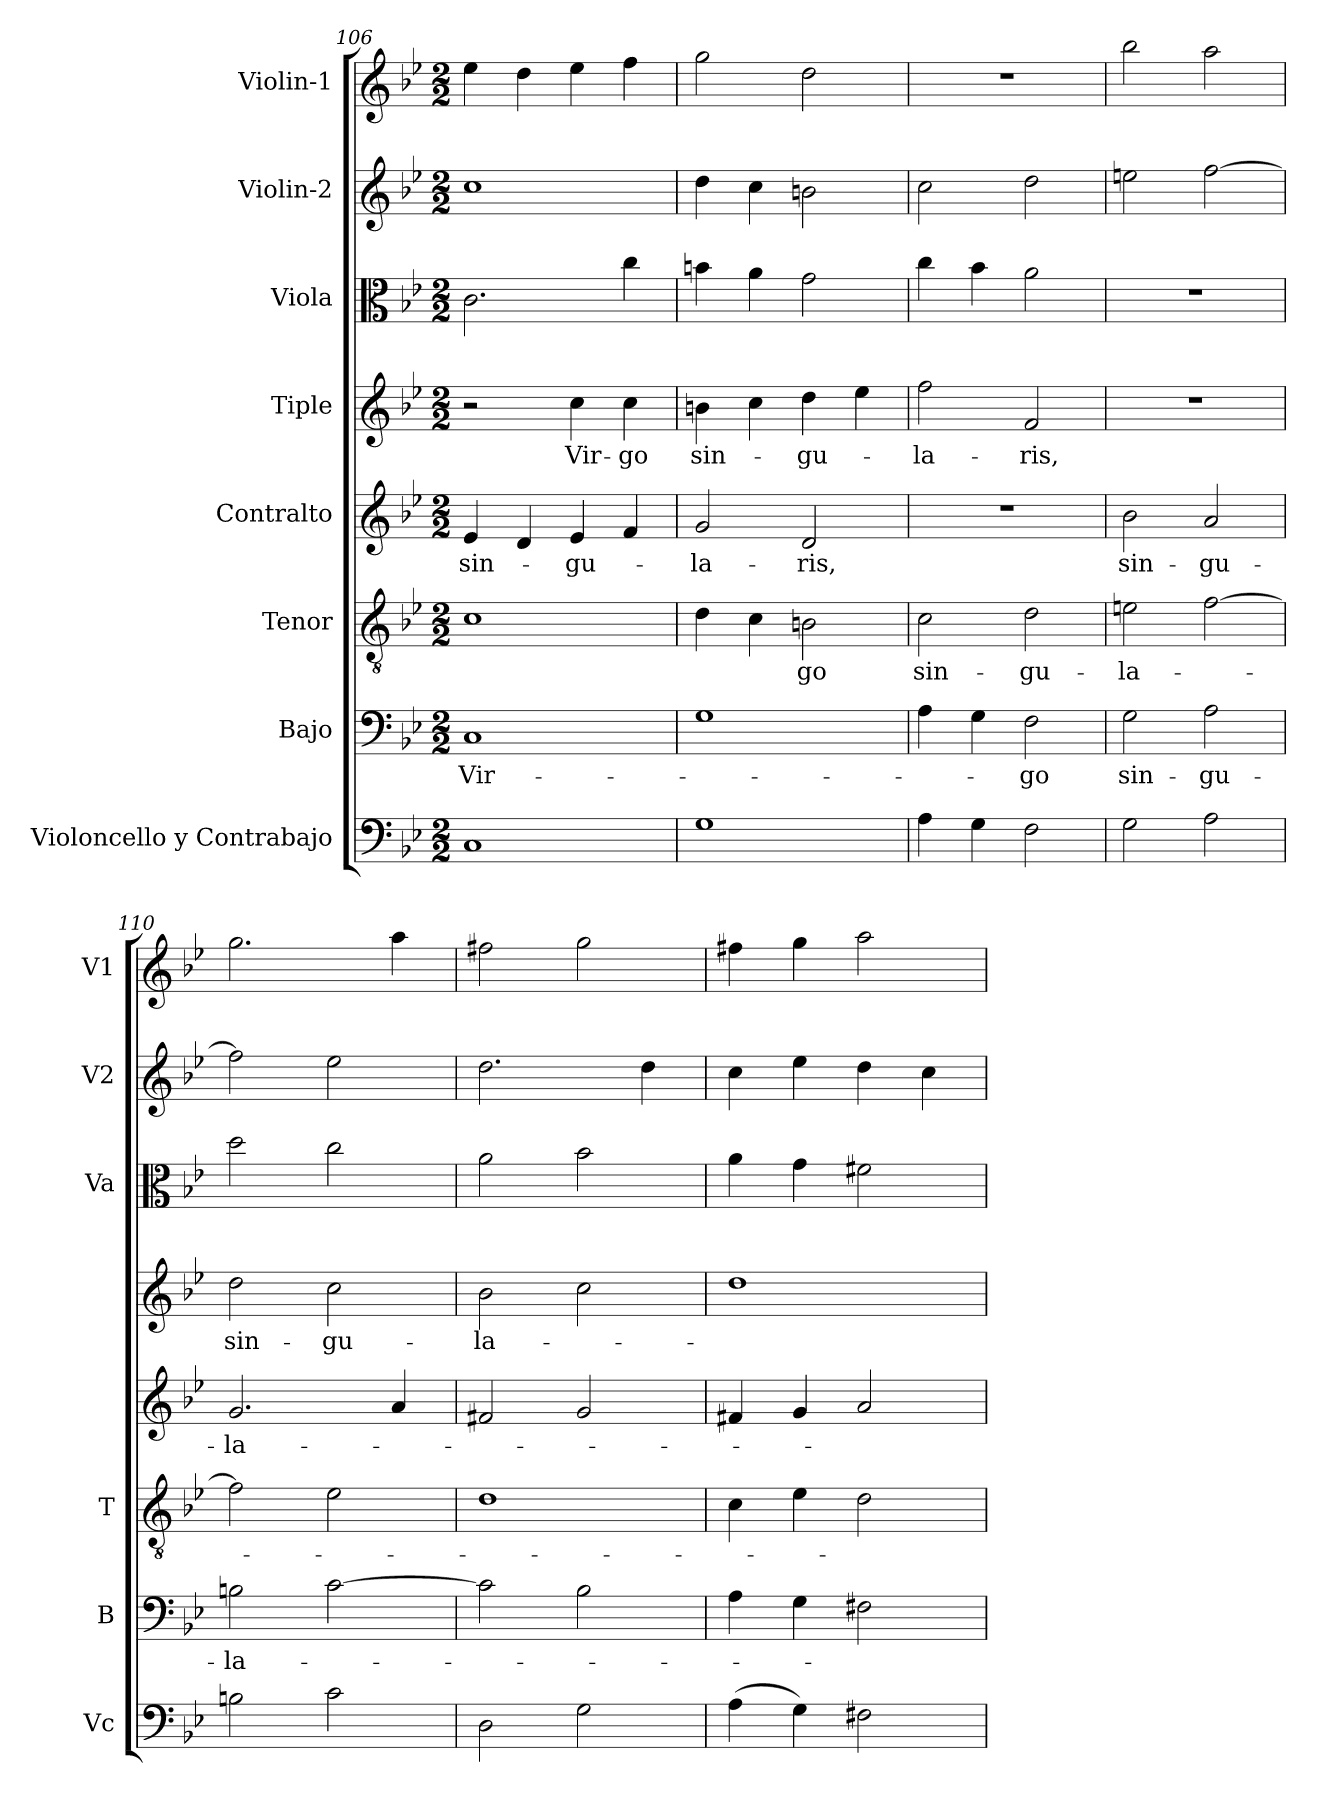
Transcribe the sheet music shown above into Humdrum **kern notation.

**kern	**kern	**text	**kern	**text	**kern	**text	**kern	**text	**kern	**kern	**kern
*part8	*part7	*part7	*part6	*part6	*part5	*part5	*part4	*part4	*part3	*part2	*part1
*staff8	*staff7	*staff7	*staff6	*staff6	*staff5	*staff5	*staff4	*staff4	*staff3	*staff2	*staff1
*I"Violoncello y Contrabajo	*I"Bajo	*	*I"Tenor	*	*I"Contralto	*	*I"Tiple	*	*I"Viola	*I"Violin-2	*I"Violin-1
*I'Vc	*I'B	*	*I'T	*	*	*	*	*	*I'Va	*I'V2	*I'V1
*clefF4	*clefF4	*	*clefGv2	*	*clefG2	*	*clefG2	*	*clefC3	*clefG2	*clefG2
*k[b-e-]	*k[b-e-]	*	*k[b-e-]	*	*k[b-e-]	*	*k[b-e-]	*	*k[b-e-]	*k[b-e-]	*k[b-e-]
*B-:	*B-:	*	*B-:	*	*B-:	*	*B-:	*	*B-:	*B-:	*B-:
*M2/2	*M2/2	*	*M2/2	*	*M2/2	*	*M2/2	*	*M2/2	*M2/2	*M2/2
=106	=106	=106	=106	=106	=106	=106	=106	=106	=106	=106	=106
!	!	!LO:LY:b	!	!	!	!LO:LY:b	!	!	!	!	!
1C	1C	Vir-	1c	.	4e-/	sin-	2r	.	2.c\	1cc	4ee-\
.	.	.	.	.	4d/	.	.	.	.	.	4dd\
!	!	!	!	!	!	!LO:LY:b	!	!LO:LY:b	!	!	!
.	.	.	.	.	4e-/	-gu-	4cc\	Vir-	.	.	4ee-\
!	!	!	!	!	!	!	!	!LO:LY:b	!	!	!
.	.	.	.	.	4f/	.	4cc\	-go	4cc\	.	4ff\
=107	=107	=107	=107	=107	=107	=107	=107	=107	=107	=107	=107
!	!	!	!	!	!	!LO:LY:b	!	!LO:LY:b	!	!	!
1G	1G	.	4d\	.	2g/	-la-	4bn\	sin-	4bn\	4dd\	2gg\
.	.	.	4c\	.	.	.	4cc\	.	4a\	4cc\	.
!	!	!	!	!LO:LY:b	!	!LO:LY:b	!	!LO:LY:b	!	!	!
.	.	.	2Bn\	-go	2d/	-ris,	4dd\	-gu-	2g\	2bn\	2dd\
.	.	.	.	.	.	.	4ee-\	.	.	.	.
=108	=108	=108	=108	=108	=108	=108	=108	=108	=108	=108	=108
!	!	!	!	!LO:LY:b	!	!	!	!LO:LY:b	!	!	!
4A\	4A\	.	2c\	sin-	1r	.	2ff\	-la-	4cc\	2cc\	1r
4G\	4G\	.	.	.	.	.	.	.	4b-\	.	.
!	!	!LO:LY:b	!	!LO:LY:b	!	!	!	!LO:LY:b	!	!	!
2F\	2F\	-go	2d\	-gu-	.	.	2f/	-ris,	2a\	2dd\	.
!!LO:PB:g=z
=109	=109	=109	=109	=109	=109	=109	=109	=109	=109	=109	=109
!	!	!LO:LY:b	!	!LO:LY:b	!	!LO:LY:b	!	!	!	!	!
2G\	2G\	sin-	2en\	-la-	2b-\	sin-	1r	.	1r	2een\	2bb-\
!	!	!LO:LY:b	!	!	!	!LO:LY:b	!	!	!	!	!
2A\	2A\	-gu-	[2f\	.	2a/	-gu-	.	.	.	[2ff\	2aa\
=110	=110	=110	=110	=110	=110	=110	=110	=110	=110	=110	=110
!	!	!LO:LY:b	!	!	!	!LO:LY:b	!	!LO:LY:b	!	!	!
2Bn\	2Bn\	-la-	2f\]	.	2.g/	-la-	2dd\	sin-	2dd\	2ff\]	2.gg\
!	!	!	!	!	!	!	!	!LO:LY:b	!	!	!
2c\	[2c\	.	2e-i\	.	.	.	2cc\	-gu-	2cc\	2ee-i\	.
.	.	.	.	.	4a/	.	.	.	.	.	4aa\
=111	=111	=111	=111	=111	=111	=111	=111	=111	=111	=111	=111
!	!	!	!	!	!	!	!	!LO:LY:b	!	!	!
2D\	2c\]	.	1d	.	2f#X/	.	2b-\	-la-	2a\	2.dd\	2ff#X\
2G\	2B-\	.	.	.	2g/	.	2cc\	.	2b-\	.	2gg\
.	.	.	.	.	.	.	.	.	.	4dd\	.
=112	=112	=112	=112	=112	=112	=112	=112	=112	=112	=112	=112
(>4A\	4A\	.	4c\	.	4f#X/	.	1dd	.	4a\	4cc\	4ff#X\
4G\)	4G\	.	4e-\	.	4g/	.	.	.	4g\	4ee-\	4gg\
2F#X\	2F#X\	.	2d\	.	2a/	.	.	.	2f#X\	4dd\	2aa\
.	.	.	.	.	.	.	.	.	.	4cc\	.
=	=	=	=	=	=	=	=	=	=	=	=
*-	*-	*-	*-	*-	*-	*-	*-	*-	*-	*-	*-
